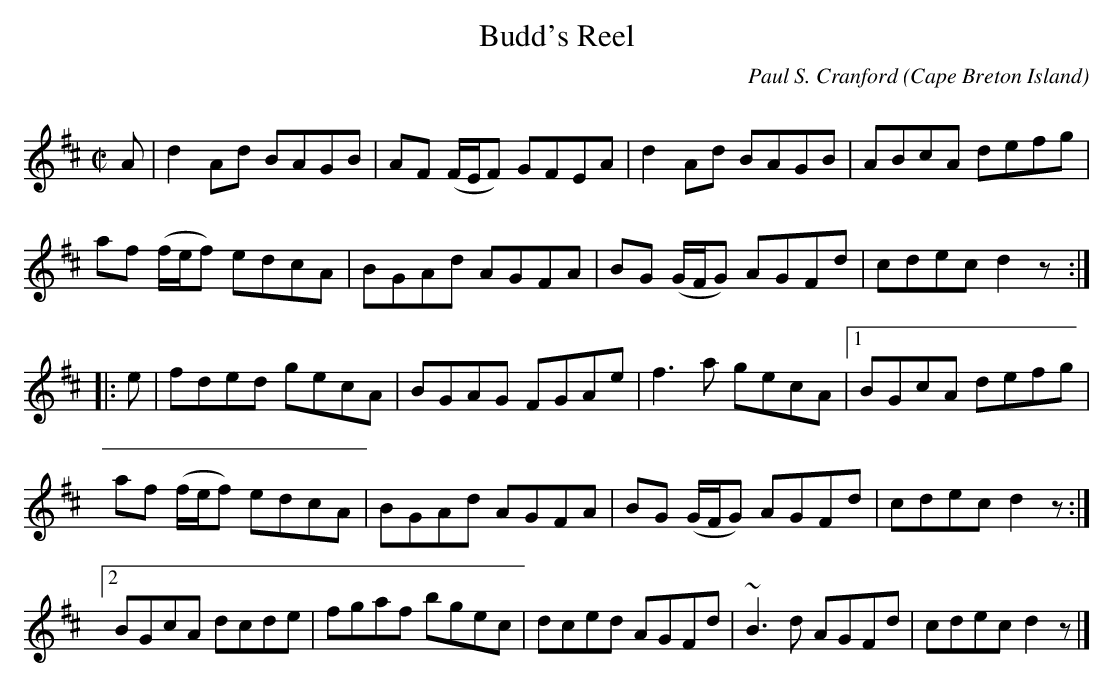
X:1
T:Budd's Reel
C:Paul S. Cranford
O:Cape Breton Island
Q:333
M:C|
K:D
A|d2 Ad BAGB|AF (F/E/F) GFEA|d2 Ad BAGB|ABcA defg|
af (f/e/f) edcA|BGAd AGFA|BG (G/F/G) AGFd|cdec d2 z:|
|:e|fded gecA|BGAG FGAe|f3 a gecA|1BGcA defg|
af (f/e/f) edcA|BGAd AGFA|BG (G/F/G) AGFd|cdec d2 z:|
[2BGcA dcde|fgaf bgec|dced AGFd|~B3 d AGFd|cdec d2 z|]
